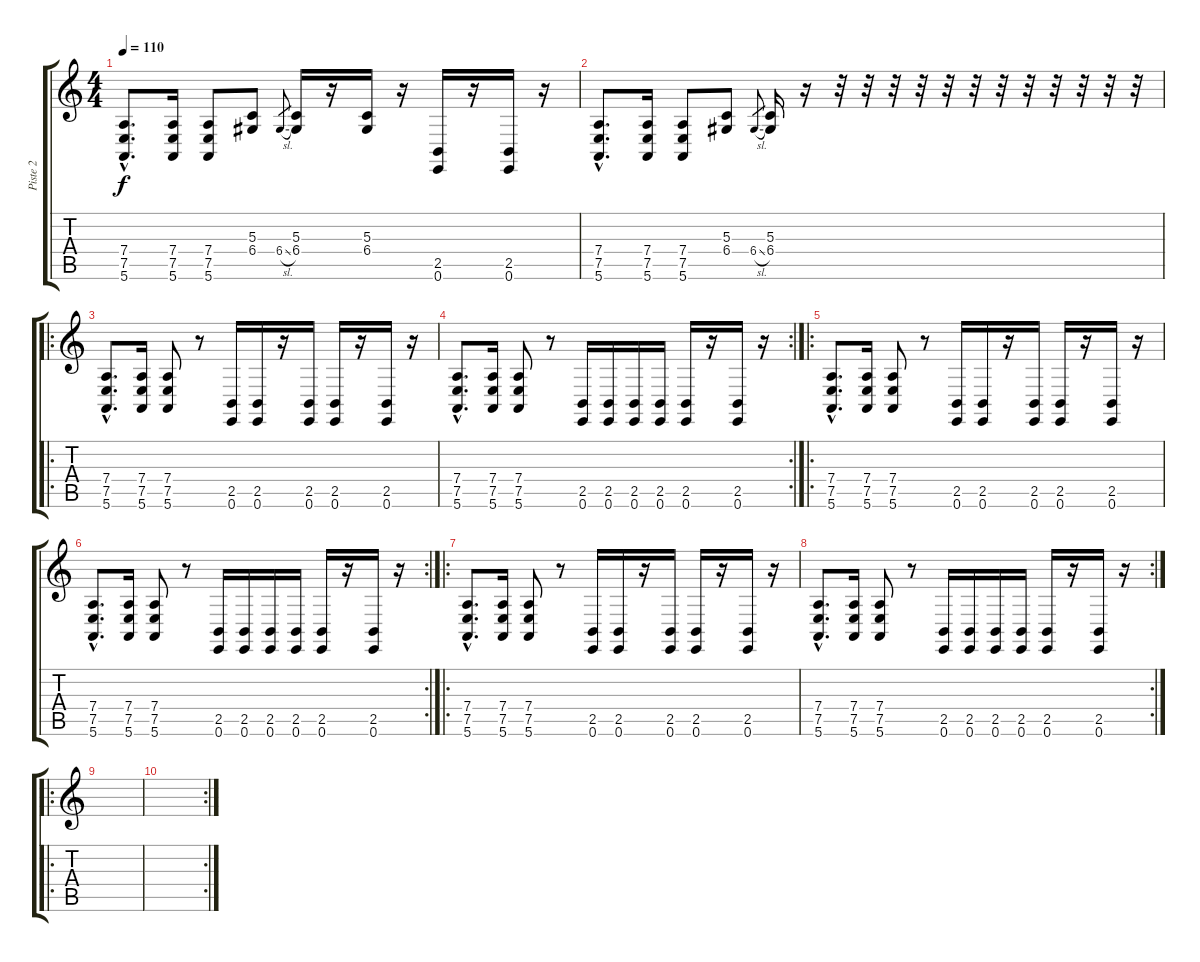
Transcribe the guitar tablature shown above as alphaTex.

\track ("Piste 2" "Piste 2") {instrument drawbarorgan}
\staff {score tabs}
\tuning (E4 B3 G3 D3 A2 E2) {hide}
\ts (4 4)
\tempo 110
\clef g2
\ks c
(7.4{hac} 7.5{hac} 5.6{hac}).8{d dy f instrument distortionguitar} (7.4 7.5 5.6).16 (7.4 7.5 5.6).8 (5.3 6.4).8 6.4{sl}.8{gr} (5.3 6.4).16 r.16 (5.3 6.4).16 r.16 (2.5 0.6).16 r.16 (2.5 0.6).16 r.16 |
(7.4{hac} 7.5{hac} 5.6{hac}).8{d} (7.4 7.5 5.6).16 (7.4 7.5 5.6).8 (5.3 6.4).8 6.4{sl}.8{gr} (5.3 6.4).16 r.16 r.32 r.32 r.32 r.32 r.32 r.32 r.32 r.32 r.32 r.32 r.32 r.32 |
\ro
(7.4{hac} 7.5{hac} 5.6{hac}).8{d instrument distortionguitar} (7.4 7.5 5.6).16 (7.4 7.5 5.6).8 r.8 (2.5 0.6).16 (2.5 0.6).16 r.16 (2.5 0.6).16 (2.5 0.6).16 r.16 (2.5 0.6).16 r.16 |
\rc 2
(7.4{hac} 7.5{hac} 5.6{hac}).8{d instrument distortionguitar} (7.4 7.5 5.6).16 (7.4 7.5 5.6).8 r.8 (2.5 0.6).16 (2.5 0.6).16 (2.5 0.6).16 (2.5 0.6).16 (2.5 0.6).16 r.16 (2.5 0.6).16 r.16 |
\ro
(7.4{hac} 7.5{hac} 5.6{hac}).8{d instrument distortionguitar} (7.4 7.5 5.6).16 (7.4 7.5 5.6).8 r.8 (2.5 0.6).16 (2.5 0.6).16 r.16 (2.5 0.6).16 (2.5 0.6).16 r.16 (2.5 0.6).16 r.16 |
\rc 2
(7.4{hac} 7.5{hac} 5.6{hac}).8{d instrument distortionguitar} (7.4 7.5 5.6).16 (7.4 7.5 5.6).8 r.8 (2.5 0.6).16 (2.5 0.6).16 (2.5 0.6).16 (2.5 0.6).16 (2.5 0.6).16 r.16 (2.5 0.6).16 r.16 |
\ro
(7.4{hac} 7.5{hac} 5.6{hac}).8{d instrument distortionguitar} (7.4 7.5 5.6).16 (7.4 7.5 5.6).8 r.8 (2.5 0.6).16 (2.5 0.6).16 r.16 (2.5 0.6).16 (2.5 0.6).16 r.16 (2.5 0.6).16 r.16 |
\rc 2
(7.4{hac} 7.5{hac} 5.6{hac}).8{d instrument distortionguitar} (7.4 7.5 5.6).16 (7.4 7.5 5.6).8 r.8 (2.5 0.6).16 (2.5 0.6).16 (2.5 0.6).16 (2.5 0.6).16 (2.5 0.6).16 r.16 (2.5 0.6).16 r.16 |
\ro
|
\rc 2
